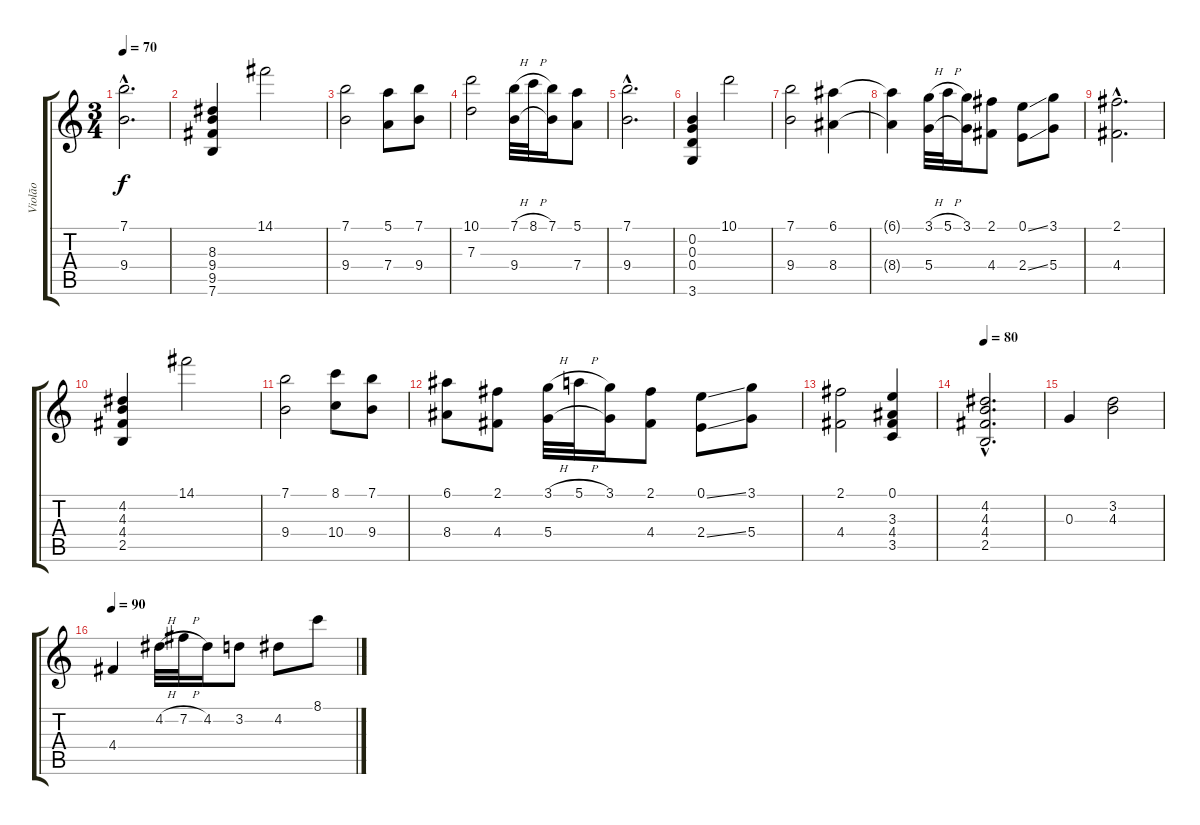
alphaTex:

\track ("Violão" "Violão") {instrument acousticguitarnylon}
\staff {score tabs}
\tuning (E4 B3 G3 D3 A2 E2) {hide}
\ts (3 4)
\tempo 70
\clef g2
\ks c
(7.1{hac} 9.4{hac}).2{d dy f} |
(8.3 9.4 9.5 7.6).4 14.1.2 |
(7.1 9.4).2 (5.1 7.4).8 (7.1 9.4).8 |
(10.1 7.3).2 (7.1{h} 9.4).32 8.1{h}.32 (7.1 9.4{t}).16 (5.1 7.4).8 |
(7.1{hac} 9.4{hac}).2{d} |
(0.2 0.3 0.4 3.6).4 10.1.2 |
(7.1 9.4).2 (6.1 8.4).4 |
(6.1{t} 8.4{t}).4 (3.1{h} 5.4).32 5.1{h}.32 (3.1 5.4{t}).16 (2.1 4.4).8 (0.1{ss} 2.4{ss}).8 (3.1 5.4).8 |
(2.1{hac} 4.4{hac}).2{d} |
(4.2 4.3 4.4 2.5).4 14.1.2 |
(7.1 9.4).2 (8.1 10.4).8 (7.1 9.4).8 |
(6.1 8.4).8 (2.1 4.4).8 (3.1{h} 5.4).32 5.1{h}.32 (3.1 5.4{t}).16 (2.1 4.4).8 (0.1{ss} 2.4{ss}).8 (3.1 5.4).8 |
(2.1 4.4).2 (0.1 3.3 4.4 3.5).4 |
\tempo 80
(4.2{hac} 4.3{hac} 4.4{hac} 2.5{hac}).2{d} |
0.3.4 (3.2 4.3).2 |
\tempo 90
4.4.4 4.2{h}.32 7.2{h}.32 4.2.16 3.2.8 4.2.8 8.1.8
